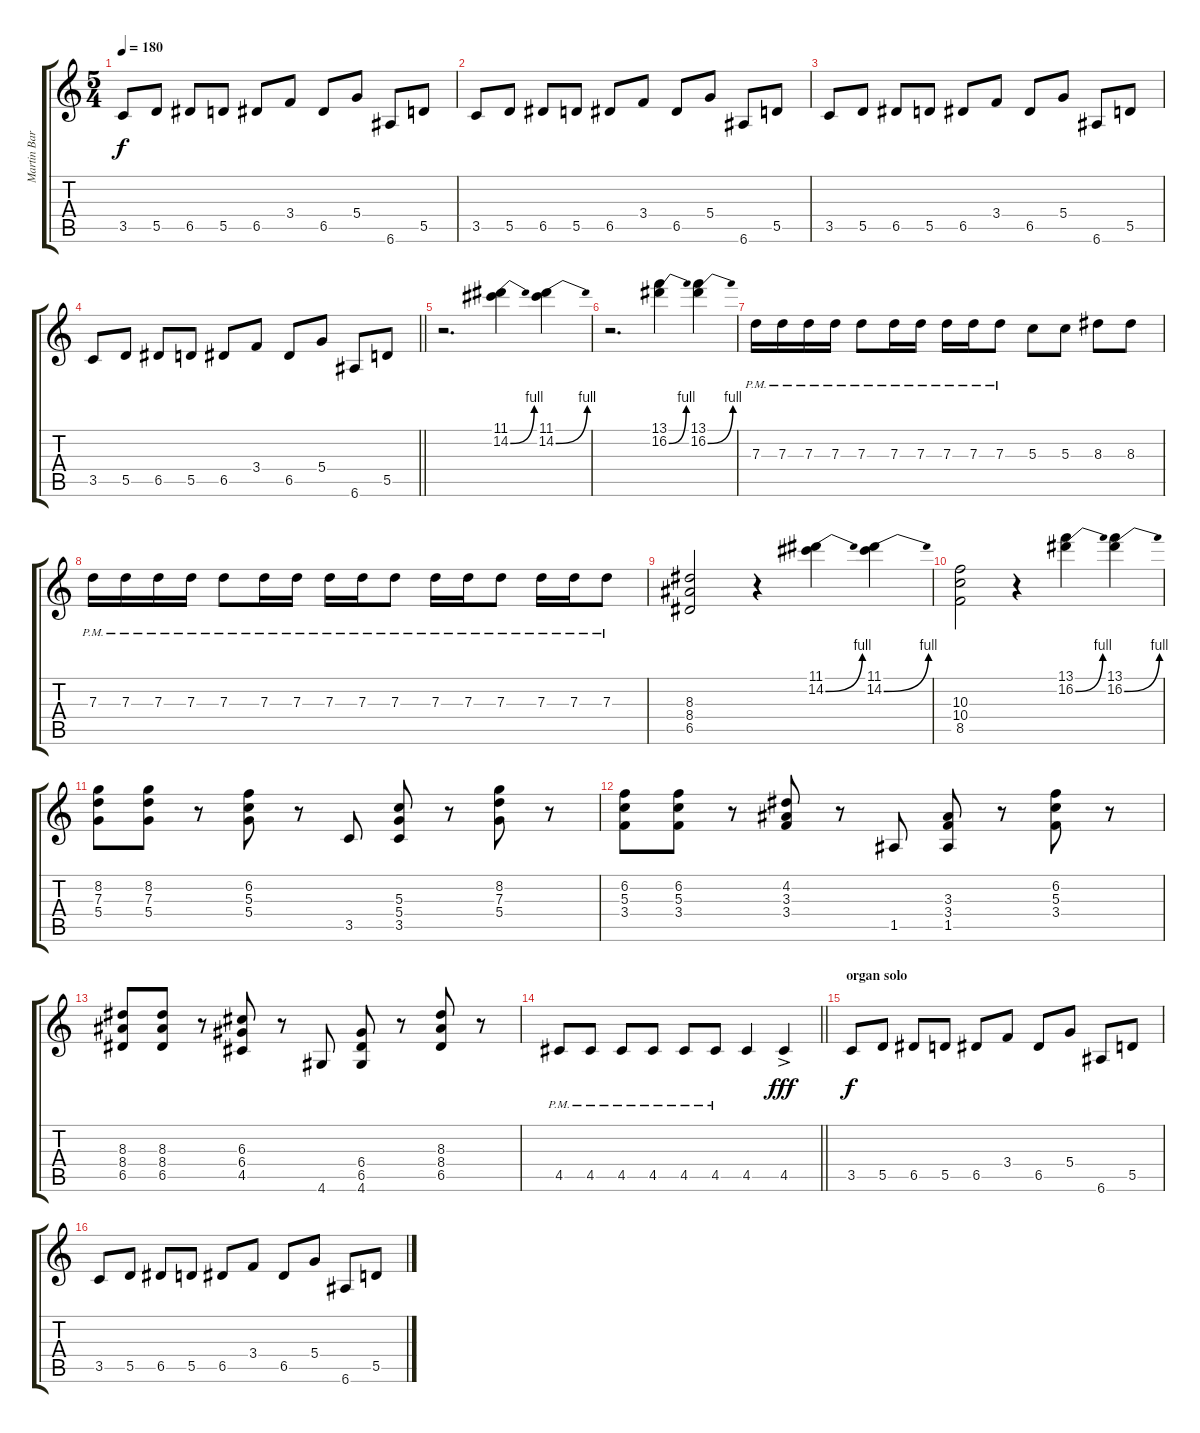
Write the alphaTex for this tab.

\track ("Martin Barre (electric guitar)" "Martin Bar") {instrument electricguitarjazz}
\staff {score tabs}
\tuning (E4 B3 G3 D3 A2 E2) {hide}
\ts (5 4)
\tempo 180
\clef g2
\ks c
3.5.8{dy f} 5.5.8 6.5.8 5.5.8 6.5.8 3.4.8 6.5.8 5.4.8 6.6.8 5.5.8 |
3.5.8 5.5.8 6.5.8 5.5.8 6.5.8 3.4.8 6.5.8 5.4.8 6.6.8 5.5.8 |
3.5.8 5.5.8 6.5.8 5.5.8 6.5.8 3.4.8 6.5.8 5.4.8 6.6.8 5.5.8 |
\barLineRight lightlight
3.5.8 5.5.8 6.5.8 5.5.8 6.5.8 3.4.8 6.5.8 5.4.8 6.6.8 5.5.8 |
r.2{d} (11.1 14.2{be (bend 0 0 60 4)}).4 (11.1 14.2{be (bend 0 0 60 4)}).4 |
r.2{d} (13.1 16.2{be (bend 0 0 60 4)}).4 (13.1 16.2{be (bend 0 0 60 4)}).4 |
7.3{pm}.16 7.3{pm}.16 7.3{pm}.16 7.3{pm}.16 7.3{pm}.8 7.3{pm}.16 7.3{pm}.16 7.3{pm}.16 7.3{pm}.16 7.3{pm}.8 5.3.8 5.3.8 8.3.8 8.3.8 |
7.3{pm}.16 7.3{pm}.16 7.3{pm}.16 7.3{pm}.16 7.3{pm}.8 7.3{pm}.16 7.3{pm}.16 7.3{pm}.16 7.3{pm}.16 7.3{pm}.8 7.3{pm}.16 7.3{pm}.16 7.3{pm}.8 7.3{pm}.16 7.3{pm}.16 7.3{pm}.8 |
(8.3 8.4 6.5).2 r.4 (11.1 14.2{be (bend 0 0 60 4)}).4 (11.1 14.2{be (bend 0 0 60 4)}).4 |
(10.3 10.4 8.5).2 r.4 (13.1 16.2{be (bend 0 0 60 4)}).4 (13.1 16.2{be (bend 0 0 60 4)}).4 |
(8.2 7.3 5.4).8 (8.2 7.3 5.4).8 r.8 (6.2 5.3 5.4).8 r.8 3.5.8 (5.3 5.4 3.5).8 r.8 (8.2 7.3 5.4).8 r.8 |
(6.2 5.3 3.4).8 (6.2 5.3 3.4).8 r.8 (4.2 3.3 3.4).8 r.8 1.5.8 (3.3 3.4 1.5).8 r.8 (6.2 5.3 3.4).8 r.8 |
(8.3 8.4 6.5).8 (8.3 8.4 6.5).8 r.8 (6.3 6.4 4.5).8 r.8 4.6.8 (6.4 6.5 4.6).8 r.8 (8.3 8.4 6.5).8 r.8 |
\barLineRight lightlight
4.5{pm}.8 4.5{pm}.8 4.5{pm}.8 4.5{pm}.8 4.5{pm}.8 4.5{pm}.8 4.5.4 4.5{ac}.4{dy fff} |
\section ("" "organ solo")
3.5.8{dy f} 5.5.8 6.5.8 5.5.8 6.5.8 3.4.8 6.5.8 5.4.8 6.6.8 5.5.8 |
3.5.8 5.5.8 6.5.8 5.5.8 6.5.8 3.4.8 6.5.8 5.4.8 6.6.8 5.5.8
